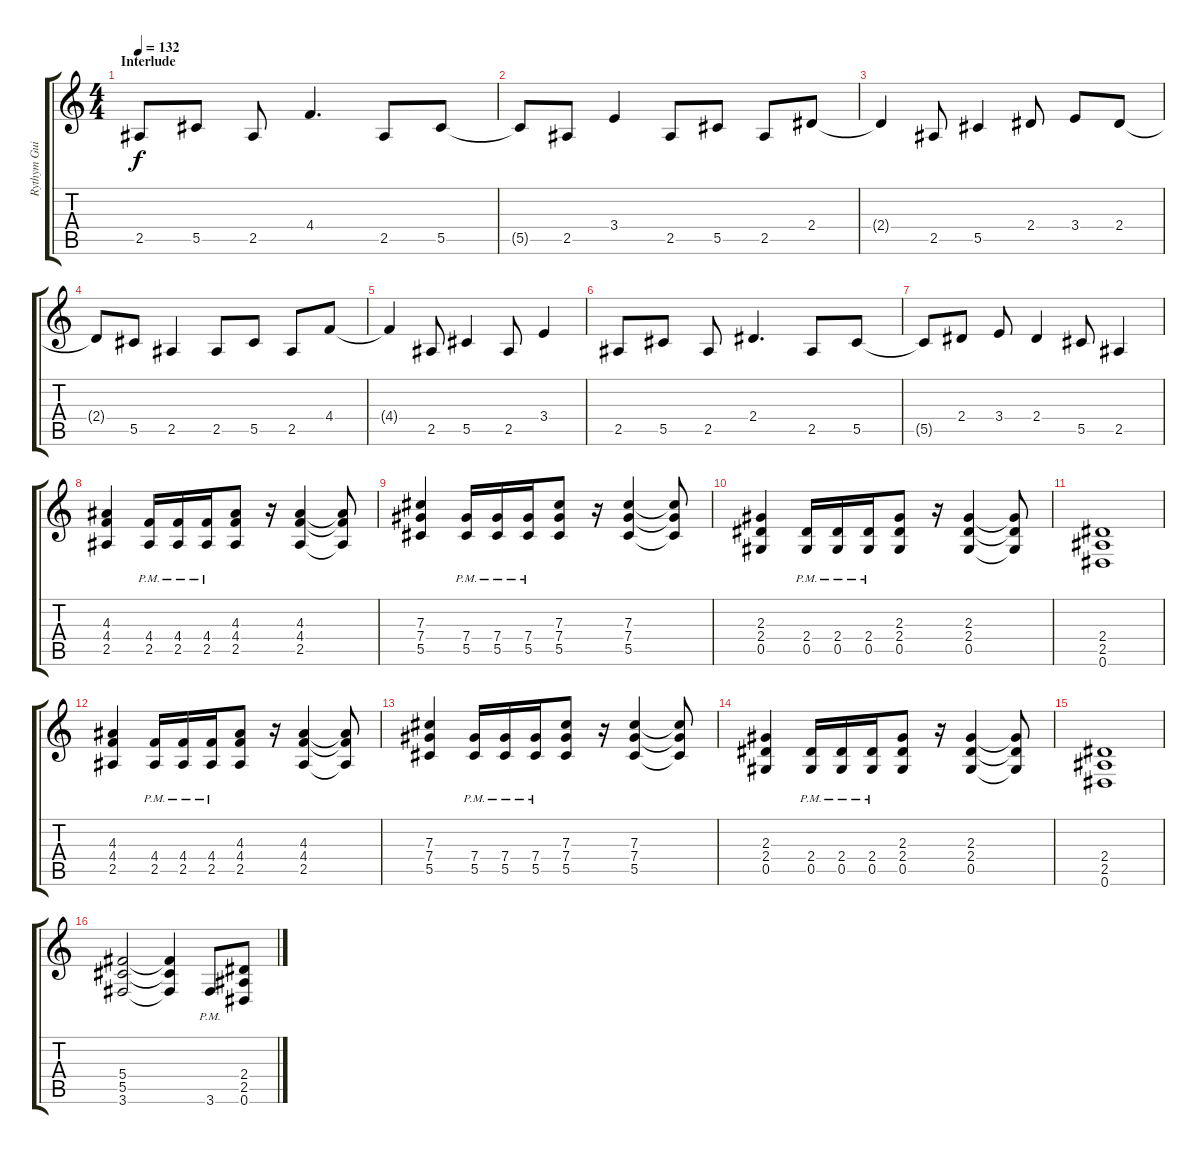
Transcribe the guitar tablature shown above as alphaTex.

\track ("Rythym Guitar" "Rythym Gui") {instrument distortionguitar}
\staff {score tabs}
\tuning (Eb4 Bb3 Gb3 Db3 Ab2 Eb2) {hide}
\ts (4 4)
\section ("" "Interlude")
\tempo 132
\clef g2
\ks c
2.5.8{dy f} 5.5.8 2.5.8 4.4.4{d} 2.5.8 5.5.8 |
5.5{t}.8 2.5.8 3.4.4 2.5.8 5.5.8 2.5.8 2.4.8 |
2.4{t}.4 2.5.8 5.5.4 2.4.8 3.4.8 2.4.8 |
2.4{t}.8 5.5.8 2.5.4 2.5.8 5.5.8 2.5.8 4.4.8 |
4.4{t}.4 2.5.8 5.5.4 2.5.8 3.4.4 |
2.5.8 5.5.8 2.5.8 2.4.4{d} 2.5.8 5.5.8 |
5.5{t}.8 2.4.8 3.4.8 2.4.4 5.5.8 2.5.4 |
(4.3 4.4 2.5).4 (4.4{pm} 2.5{pm}).16 (4.4{pm} 2.5{pm}).16 (4.4{pm} 2.5{pm}).16 (4.3 4.4 2.5).8 r.16 (4.3 4.4 2.5).4 (4.3{t} 4.4{t} 2.5{t}).8 |
(7.3 7.4 5.5).4 (7.4{pm} 5.5{pm}).16 (7.4{pm} 5.5{pm}).16 (7.4{pm} 5.5{pm}).16 (7.3 7.4 5.5).8 r.16 (7.3 7.4 5.5).4 (7.3{t} 7.4{t} 5.5{t}).8 |
(2.3 2.4 0.5).4 (2.4{pm} 0.5{pm}).16 (2.4{pm} 0.5{pm}).16 (2.4{pm} 0.5{pm}).16 (2.3 2.4 0.5).8 r.16 (2.3 2.4 0.5).4 (2.3{t} 2.4{t} 0.5{t}).8 |
(2.4 2.5 0.6).1 |
(4.3 4.4 2.5).4 (4.4{pm} 2.5{pm}).16 (4.4{pm} 2.5{pm}).16 (4.4{pm} 2.5{pm}).16 (4.3 4.4 2.5).8 r.16 (4.3 4.4 2.5).4 (4.3{t} 4.4{t} 2.5{t}).8 |
(7.3 7.4 5.5).4 (7.4{pm} 5.5{pm}).16 (7.4{pm} 5.5{pm}).16 (7.4{pm} 5.5{pm}).16 (7.3 7.4 5.5).8 r.16 (7.3 7.4 5.5).4 (7.3{t} 7.4{t} 5.5{t}).8 |
(2.3 2.4 0.5).4 (2.4{pm} 0.5{pm}).16 (2.4{pm} 0.5{pm}).16 (2.4{pm} 0.5{pm}).16 (2.3 2.4 0.5).8 r.16 (2.3 2.4 0.5).4 (2.3{t} 2.4{t} 0.5{t}).8 |
(2.4 2.5 0.6).1 |
(5.4 5.5 3.6).2 (5.4{t} 5.5{t} 3.6{t}).4 3.6{pm}.8 (2.4 2.5 0.6).8
